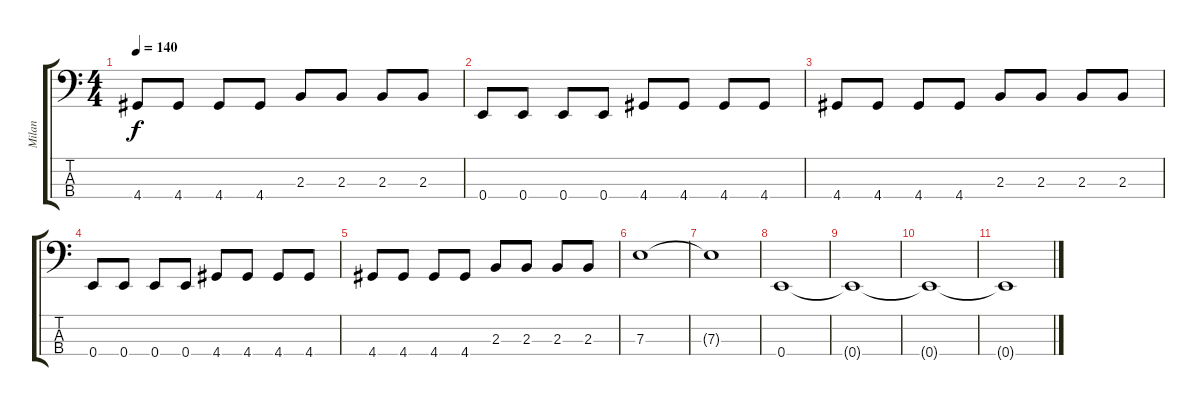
\track ("Milan" "Milan") {instrument electricbasspick}
\staff {score tabs}
\tuning (G2 D2 A1 E1) {hide}
\ts (4 4)
\tempo 140
\clef f4
\ks c
4.4.8{dy f} 4.4.8 4.4.8 4.4.8 2.3.8 2.3.8 2.3.8 2.3.8 |
0.4.8 0.4.8 0.4.8 0.4.8 4.4.8 4.4.8 4.4.8 4.4.8 |
4.4.8 4.4.8 4.4.8 4.4.8 2.3.8 2.3.8 2.3.8 2.3.8 |
0.4.8 0.4.8 0.4.8 0.4.8 4.4.8 4.4.8 4.4.8 4.4.8 |
4.4.8 4.4.8 4.4.8 4.4.8 2.3.8 2.3.8 2.3.8 2.3.8 |
7.3.1 |
7.3{t}.1 |
0.4.1 |
0.4{t}.1 |
0.4{t}.1 |
0.4{t}.1
